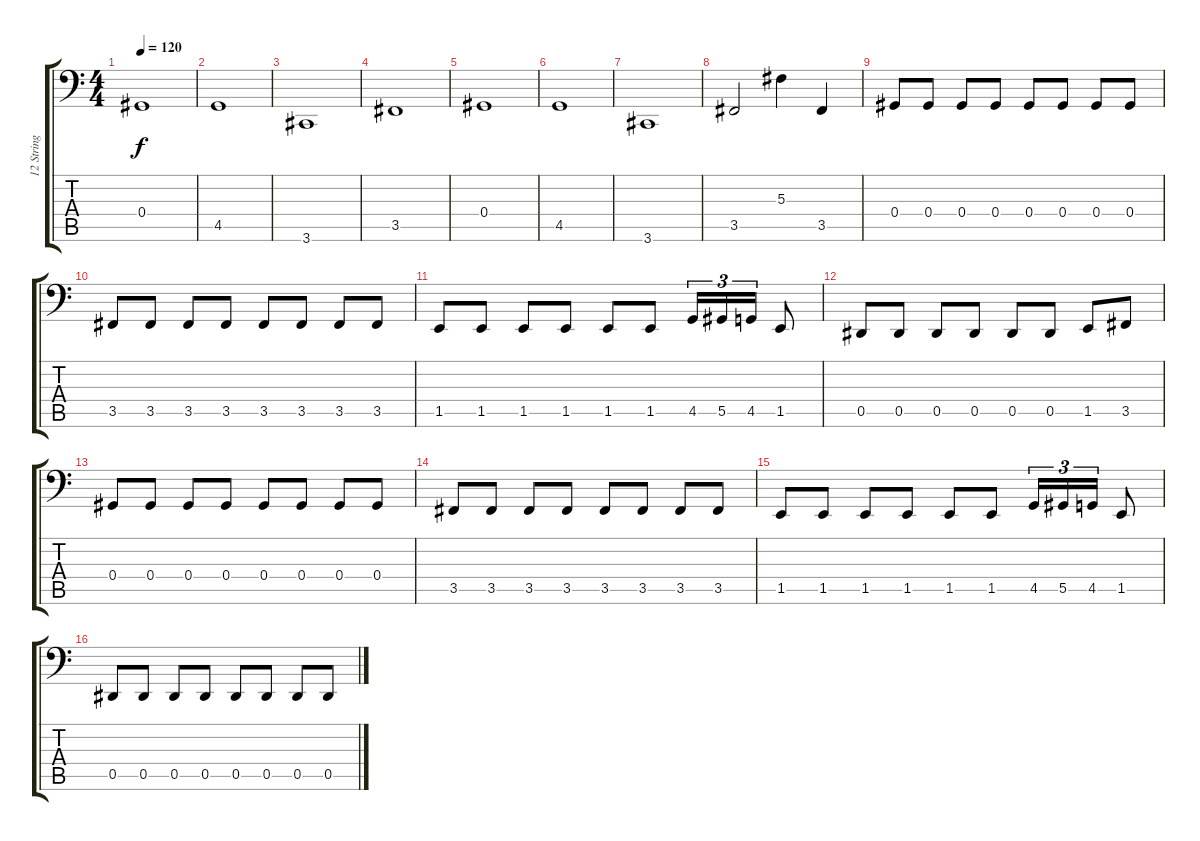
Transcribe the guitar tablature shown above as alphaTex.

\track ("12 String Bass" "12 String ") {instrument electricbassfinger}
\staff {score tabs}
\tuning (Bb2 Gb2 Db2 Ab1 Eb1 Bb0) {hide}
\ts (4 4)
\tempo 120
\clef f4
\ks c
0.4.1{dy f} |
4.5.1 |
3.6.1 |
3.5.1 |
0.4.1 |
4.5.1 |
3.6.1 |
3.5.2 5.3.4 3.5.4 |
0.4.8 0.4.8 0.4.8 0.4.8 0.4.8 0.4.8 0.4.8 0.4.8 |
3.5.8 3.5.8 3.5.8 3.5.8 3.5.8 3.5.8 3.5.8 3.5.8 |
1.5.8 1.5.8 1.5.8 1.5.8 1.5.8 1.5.8 4.5.16{tu (3 2)} 5.5.16{tu (3 2)} 4.5.16{tu (3 2)} 1.5.8 |
0.5.8 0.5.8 0.5.8 0.5.8 0.5.8 0.5.8 1.5.8 3.5.8 |
0.4.8 0.4.8 0.4.8 0.4.8 0.4.8 0.4.8 0.4.8 0.4.8 |
3.5.8 3.5.8 3.5.8 3.5.8 3.5.8 3.5.8 3.5.8 3.5.8 |
1.5.8 1.5.8 1.5.8 1.5.8 1.5.8 1.5.8 4.5.16{tu (3 2)} 5.5.16{tu (3 2)} 4.5.16{tu (3 2)} 1.5.8 |
0.5.8 0.5.8 0.5.8 0.5.8 0.5.8 0.5.8 0.5.8 0.5.8
